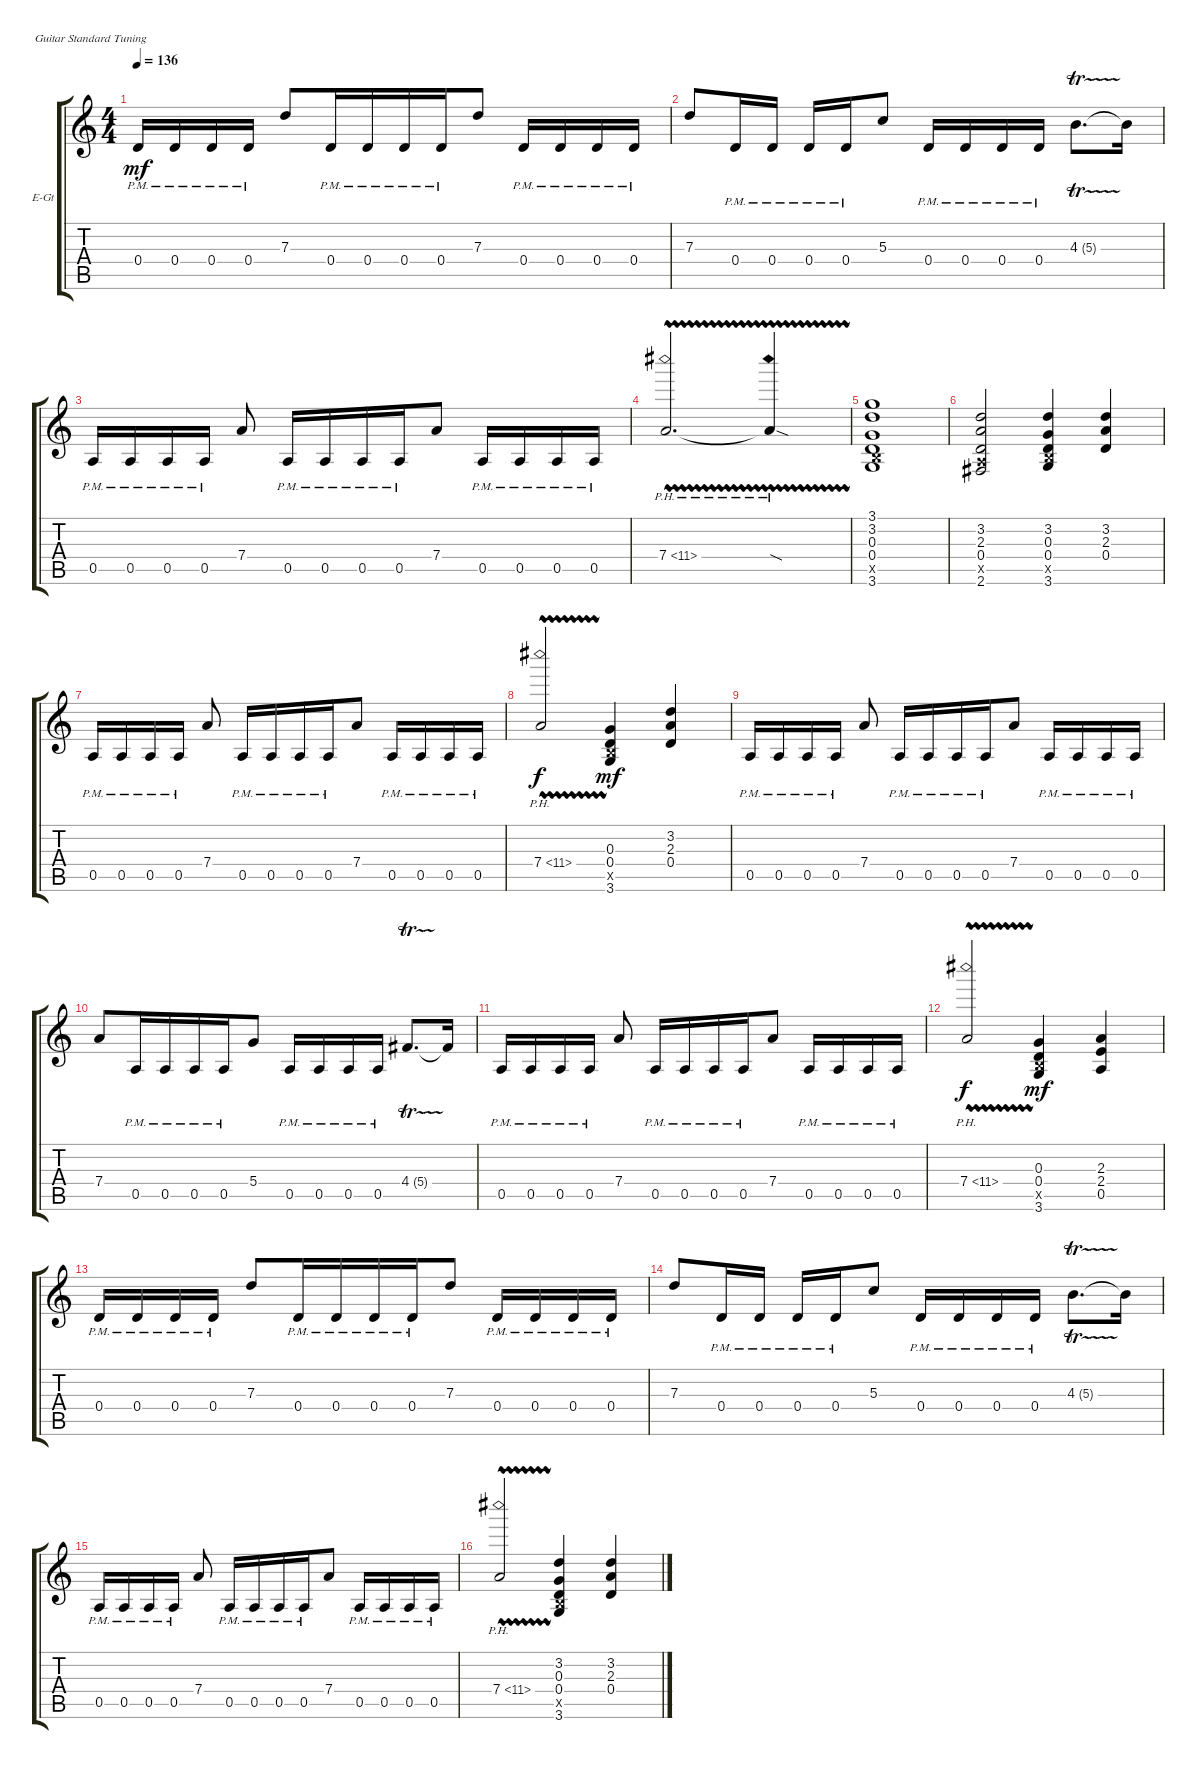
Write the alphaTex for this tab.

\defaultSystemsLayout 4
\bracketExtendMode groupsimilarinstruments
\firstSystemTrackNameOrientation horizontal
\otherSystemsTrackNameOrientation horizontal
\track ("Electric Guitar" "E-Gt") {instrument distortionguitar}
\staff {score tabs}
\tuning (E4 B3 G3 D3 A2 E2)
\ts (4 4)
\tempo 136
\clef g2
\ks c
0.4{pm}.16{dy mf} 0.4{pm}.16 0.4{pm}.16 0.4{pm}.16 7.3.8 0.4{pm}.16 0.4{pm}.16{beam merge} 0.4{pm}.16 0.4{pm}.16 7.3.8 0.4{pm}.16 0.4{pm}.16 0.4{pm}.16 0.4{pm}.16 |
7.3.8 0.4{pm}.16 0.4{pm}.16 0.4{pm}.16 0.4{pm}.16 5.3.8 0.4{pm}.16 0.4{pm}.16 0.4{pm}.16 0.4{pm}.16 4.3{tr (5 16)}.8{d} 4.3{t}.16 |
0.5{pm}.16 0.5{pm}.16 0.5{pm}.16 0.5{pm}.16 7.4.8{beam split} 0.5{pm}.16 0.5{pm}.16{beam merge} 0.5{pm}.16 0.5{pm}.16 7.4.8 0.5{pm}.16 0.5{pm}.16{beam merge} 0.5{pm}.16 0.5{pm}.16 |
7.4{ph 4 vw}.2{d} 7.4{ph 4 sod t}.4 |
(3.6 2.5{x} 0.4 0.3 3.2 3.1).1 |
(2.6 0.5{x} 0.4 2.3 3.2).2 (3.6 2.5{x} 0.4 0.3 3.2).4 (3.2 2.3 0.4).4 |
0.5{pm}.16 0.5{pm}.16 0.5{pm}.16 0.5{pm}.16 7.4.8{beam split} 0.5{pm}.16 0.5{pm}.16{beam merge} 0.5{pm}.16 0.5{pm}.16 7.4.8 0.5{pm}.16 0.5{pm}.16{beam merge} 0.5{pm}.16 0.5{pm}.16 |
7.4{ph 4 vw}.2{dy f} (3.6 2.5{x} 0.4 0.3).4{dy mf} (3.2 2.3 0.4).4 |
0.5{pm}.16 0.5{pm}.16 0.5{pm}.16 0.5{pm}.16 7.4.8{beam split} 0.5{pm}.16 0.5{pm}.16{beam merge} 0.5{pm}.16 0.5{pm}.16 7.4.8 0.5{pm}.16 0.5{pm}.16{beam merge} 0.5{pm}.16 0.5{pm}.16 |
7.4.8 0.5{pm}.16 0.5{pm}.16{beam merge} 0.5{pm}.16 0.5{pm}.16 5.4.8 0.5{pm}.16 0.5{pm}.16{beam merge} 0.5{pm}.16 0.5{pm}.16 4.4{tr (5 16)}.8{d} 4.4{t}.16 |
0.5{pm}.16 0.5{pm}.16 0.5{pm}.16 0.5{pm}.16 7.4.8{beam split} 0.5{pm}.16 0.5{pm}.16{beam merge} 0.5{pm}.16 0.5{pm}.16 7.4.8 0.5{pm}.16 0.5{pm}.16{beam merge} 0.5{pm}.16 0.5{pm}.16 |
7.4{ph 4 vw}.2{dy f} (3.6 2.5{x} 0.4 0.3).4{dy mf} (2.3 2.4 0.5).4 |
0.4{pm}.16 0.4{pm}.16 0.4{pm}.16 0.4{pm}.16 7.3.8 0.4{pm}.16 0.4{pm}.16{beam merge} 0.4{pm}.16 0.4{pm}.16 7.3.8 0.4{pm}.16 0.4{pm}.16 0.4{pm}.16 0.4{pm}.16 |
7.3.8 0.4{pm}.16 0.4{pm}.16 0.4{pm}.16 0.4{pm}.16 5.3.8 0.4{pm}.16 0.4{pm}.16 0.4{pm}.16 0.4{pm}.16 4.3{tr (5 16)}.8{d} 4.3{t}.16 |
0.5{pm}.16 0.5{pm}.16 0.5{pm}.16 0.5{pm}.16 7.4.8{beam split} 0.5{pm}.16 0.5{pm}.16{beam merge} 0.5{pm}.16 0.5{pm}.16 7.4.8 0.5{pm}.16 0.5{pm}.16{beam merge} 0.5{pm}.16 0.5{pm}.16 |
7.4{ph 4 vw}.2 (3.6 2.5{x} 0.4 0.3 3.2).4 (3.2 2.3 0.4).4
